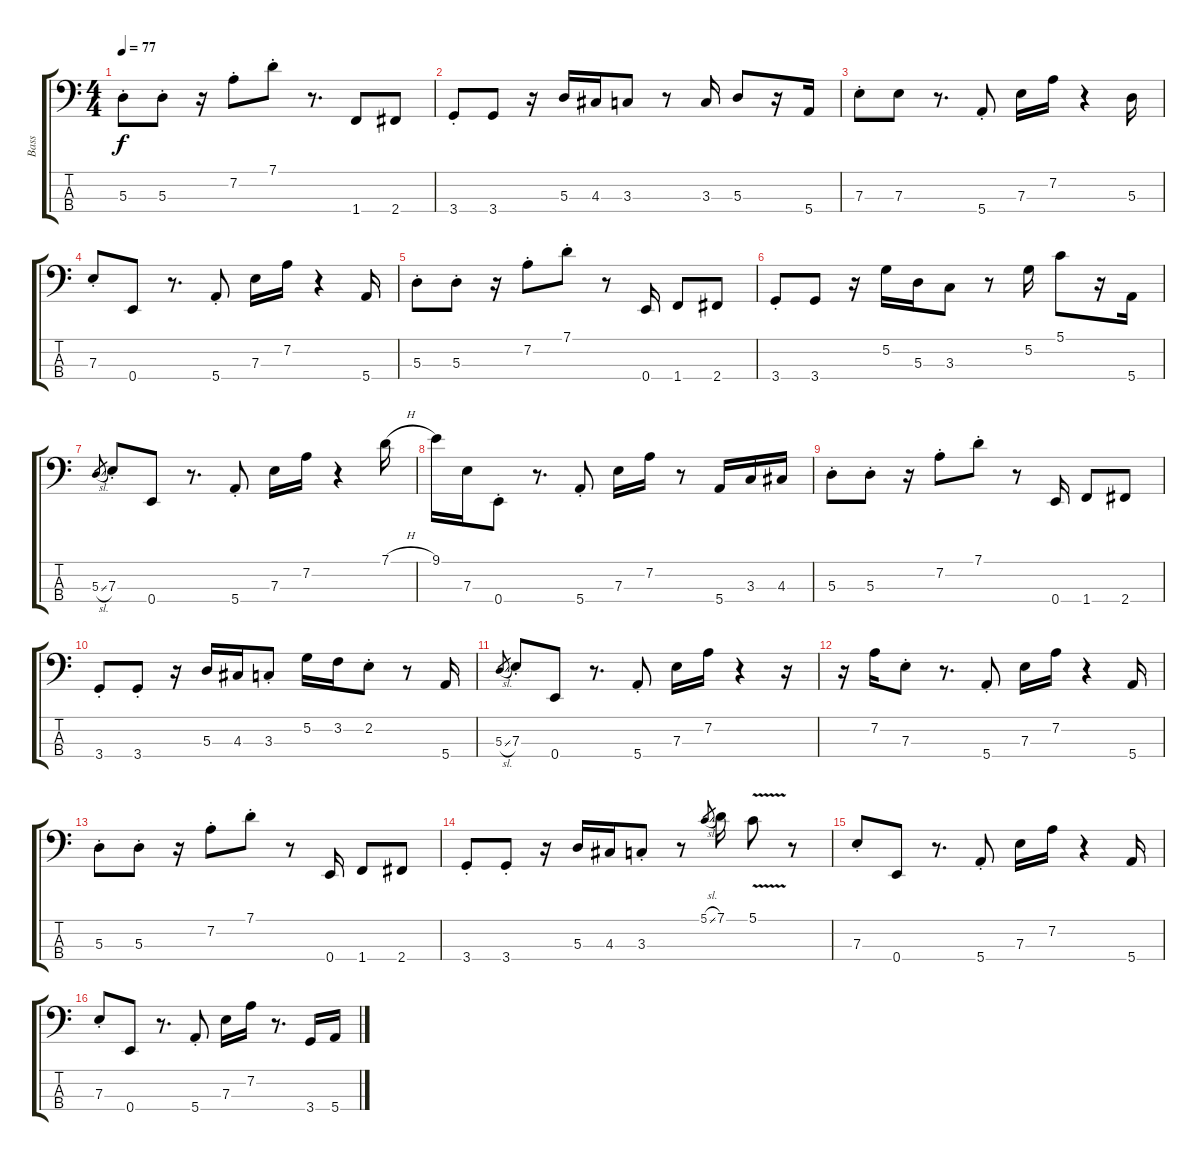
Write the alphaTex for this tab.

\track ("Bass" "Bass") {instrument electricbassfinger}
\staff {score tabs}
\tuning (G2 D2 A1 E1) {hide}
\ts (4 4)
\tempo 77
\clef f4
\ks c
5.3{st}.8{dy f} 5.3{st}.8 r.16 7.2{st}.8 7.1{st}.8 r.8{d} 1.4.8 2.4.8 |
3.4{st}.8 3.4.8 r.16 5.3.16 4.3.16 3.3.8 r.8 3.3.16 5.3.8 r.16 5.4.16 |
7.3{st}.8 7.3.8 r.8{d} 5.4{st}.8 7.3.16 7.2.16 r.4 5.3.16 |
7.3{st}.8 0.4.8 r.8{d} 5.4{st}.8 7.3.16 7.2.16 r.4 5.4.16 |
5.3{st}.8 5.3{st}.8 r.16 7.2{st}.8 7.1{st}.8 r.8 0.4.16 1.4.8 2.4.8 |
3.4{st}.8 3.4.8 r.16 5.2.16 5.3.16 3.3.8 r.8 5.2.16 5.1.8 r.16 5.4.16 |
5.3{sl}.8{gr} 7.3{st}.8 0.4.8 r.8{d} 5.4{st}.8 7.3.16 7.2.16 r.4 7.1{h}.16 |
9.1.16 7.3.16 0.4{st}.8 r.8{d} 5.4{st}.8 7.3.16 7.2.16 r.8 5.4.16 3.3.16 4.3.16 |
5.3{st}.8 5.3{st}.8 r.16 7.2{st}.8 7.1{st}.8 r.8 0.4.16 1.4.8 2.4.8 |
3.4{st}.8 3.4{st}.8 r.16 5.3.16 4.3.16 3.3{st}.8 5.2.16 3.2.16 2.2{st}.8 r.8 5.4.16 |
5.3{sl}.8{gr} 7.3{st}.8 0.4.8 r.8{d} 5.4{st}.8 7.3.16 7.2.16 r.4 r.16 |
r.16 7.2.16 7.3{st}.8 r.8{d} 5.4{st}.8 7.3.16 7.2.16 r.4 5.4.16 |
5.3{st}.8 5.3{st}.8 r.16 7.2{st}.8 7.1{st}.8 r.8 0.4.16 1.4.8 2.4.8 |
3.4{st}.8 3.4{st}.8 r.16 5.3.16 4.3.16 3.3{st}.8 r.8 5.1{sl}.8{gr} 7.1.16 5.1{v}.8 r.8 |
7.3{st}.8 0.4.8 r.8{d} 5.4{st}.8 7.3.16 7.2.16 r.4 5.4.16 |
7.3{st}.8 0.4.8 r.8{d} 5.4{st}.8 7.3.16 7.2.16 r.8{d} 3.4.16 5.4.16
